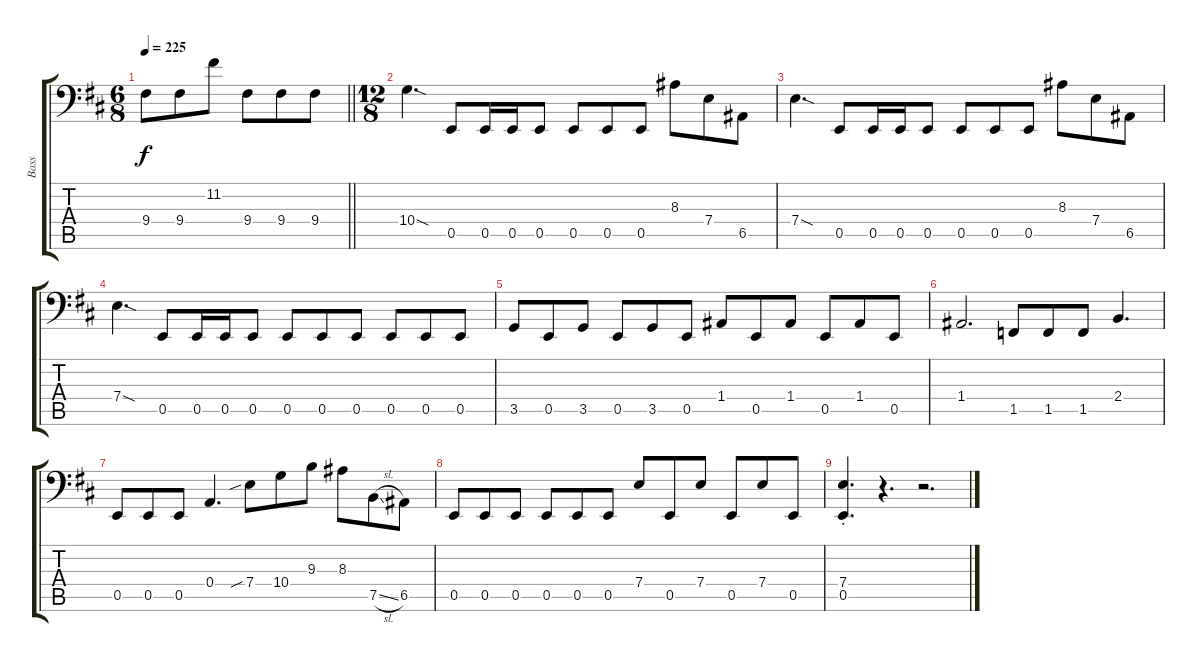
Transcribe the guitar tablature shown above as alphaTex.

\track ("Bass" "Bass") {instrument electricbassfinger}
\staff {score tabs}
\tuning (C3 G2 D2 A1 E1 B0) {hide}
\ts (6 8)
\tempo 225
\clef f4
\barLineRight lightlight
\ks d
9.4.8{dy f} 9.4.8 11.2.8 9.4.8 9.4.8 9.4.8 |
\ts (12 8)
10.4{sod}.4{d} 0.5.8 0.5.16 0.5.16 0.5.8 0.5.8 0.5.8 0.5.8 8.3.8 7.4.8 6.5.8 |
7.4{sod}.4{d} 0.5.8 0.5.16 0.5.16 0.5.8 0.5.8 0.5.8 0.5.8 8.3.8 7.4.8 6.5.8 |
7.4{sod}.4{d} 0.5.8 0.5.16 0.5.16 0.5.8 0.5.8 0.5.8 0.5.8 0.5.8 0.5.8 0.5.8 |
3.5.8 0.5.8 3.5.8 0.5.8 3.5.8 0.5.8 1.4.8 0.5.8 1.4.8 0.5.8 1.4.8 0.5.8 |
1.4.2{d} 1.5.8 1.5.8 1.5.8 2.4.4{d} |
0.5.8 0.5.8 0.5.8 0.4.4{d} 7.4{sib}.8 10.4.8 9.3.8 8.3.8 7.5{sl}.8 6.5.8 |
0.5.8 0.5.8 0.5.8 0.5.8 0.5.8 0.5.8 7.4.8 0.5.8 7.4.8 0.5.8 7.4.8 0.5.8 |
(7.4{st} 0.5{st}).4{d} r.4{d} r.2{d}
